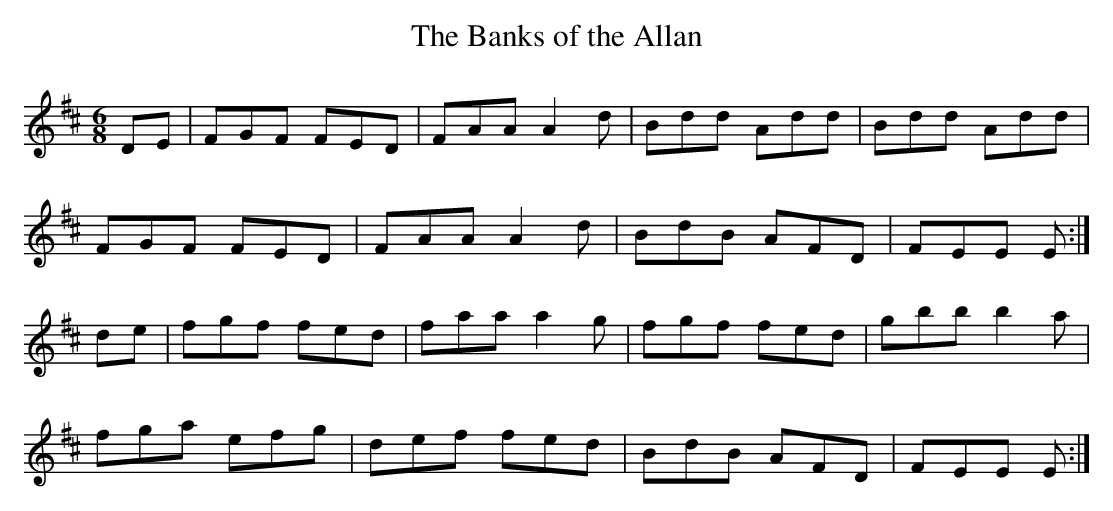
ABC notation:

X:1
T:Banks of the Allan, The
L:1/8
M:6/8
K:D
DE | FGF FED | FAA A2d | Bdd Add | Bdd Add |
     FGF FED | FAA A2d | BdB AFD | FEE E  :|
de | fgf fed | faa a2g | fgf fed | gbb b2a |
     fga efg | def fed | BdB AFD | FEE E  :|
